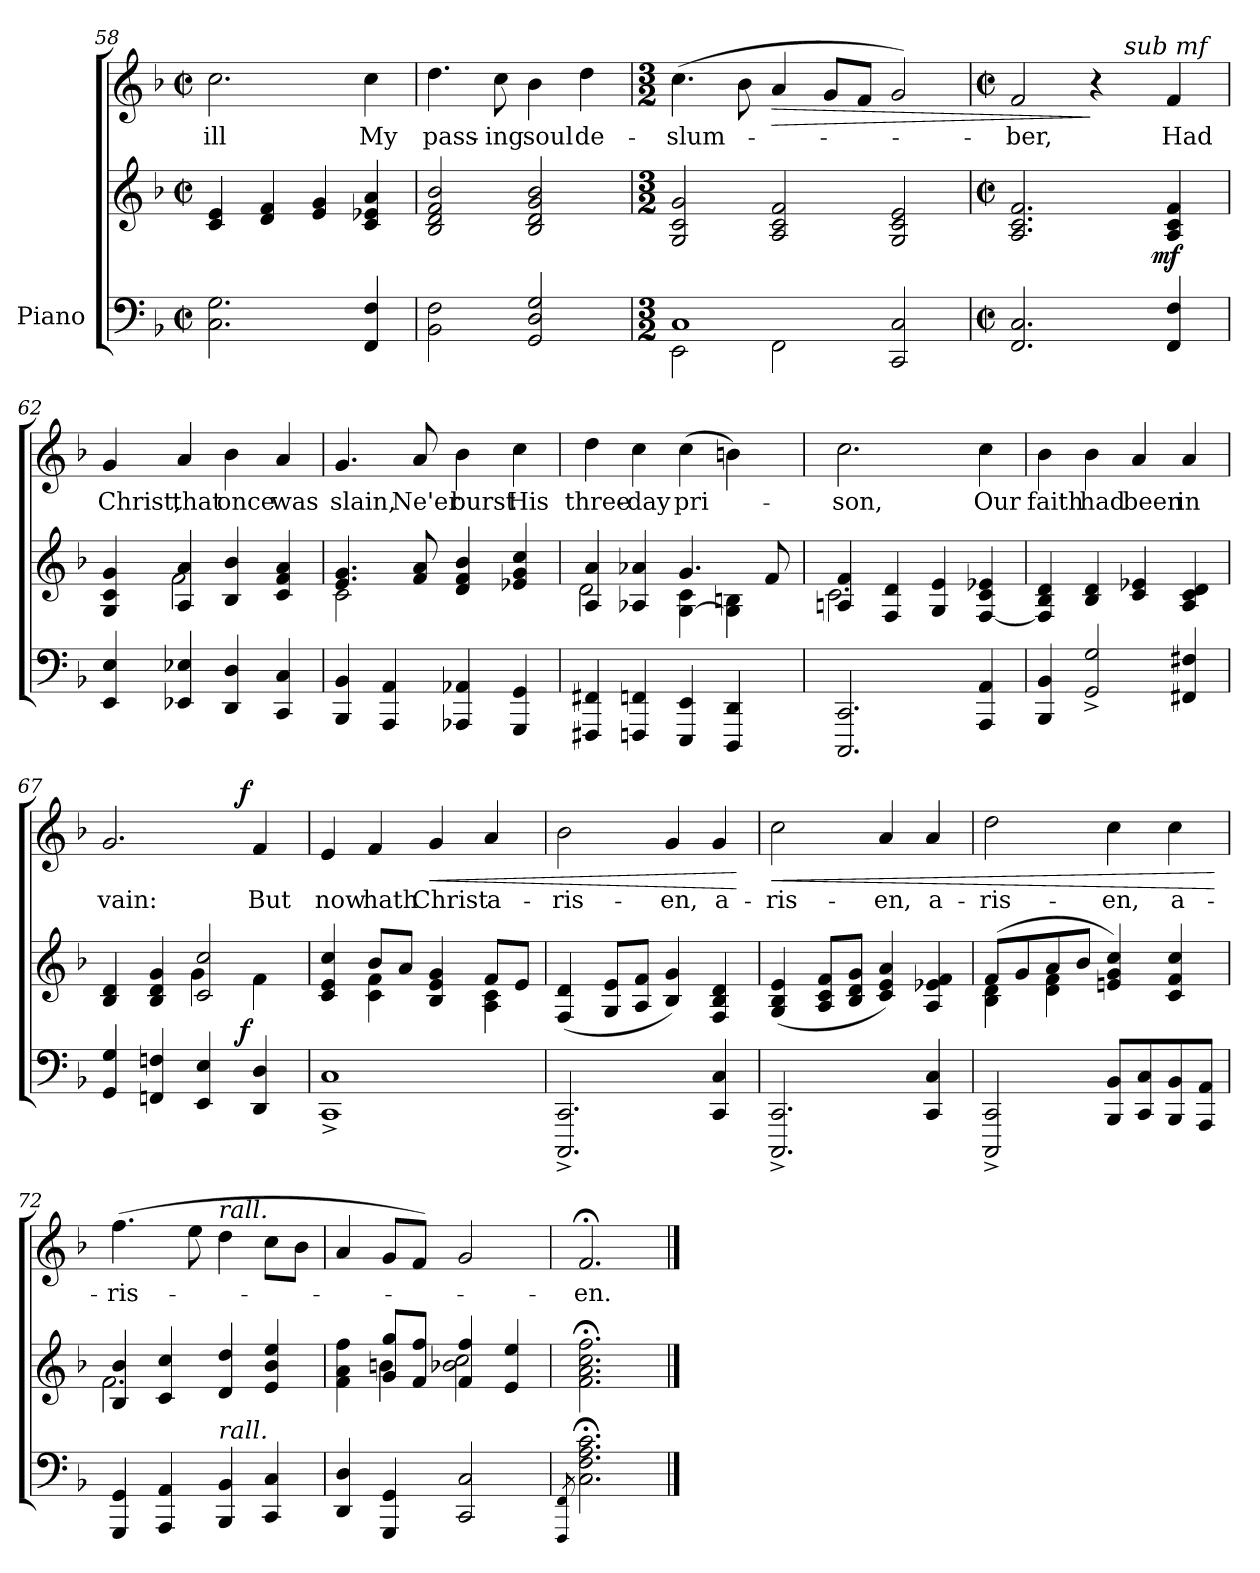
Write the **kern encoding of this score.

**kern	**kern	**dynam	**kern	**text	**dynam
*part2	*part2	*part2	*part1	*part1	*part1
*staff3	*staff2	*staff2/3	*staff1	*staff1	*staff1
*I"Piano	*	*	*	*	*
!!LO:LB:g=z
*clefF4	*clefG2	*	*clefG2	*	*
*k[b-]	*k[b-]	*	*k[b-]	*	*
*F:	*F:	*	*F:	*	*
*M2/2	*M2/2	*	*M2/2	*	*
*met(c|)	*met(c|)	*	*met(c|)	*	*
=58	=58	=58	=58	=58	=58
!	!	!	!	!LO:LY:b	!
2.C\ 2.G\	4c/ 4e/	.	2.cc\	ill	.
.	4d/ 4f/	.	.	.	.
.	4e/ 4g/	.	.	.	.
!	!	!	!	!LO:LY:b	!
4FF/ 4F/	4c/ 4e-X/ 4a/	.	4cc\	My	.
=59	=59	=59	=59	=59	=59
!	!	!	!	!LO:LY:b	!
2BB-\ 2F\	2B-/ 2d/ 2f/ 2b-/	.	4.dd\	pass-	.
!	!	!	!	!LO:LY:b	!
.	.	.	8cc\	-ing	.
!	!	!	!	!LO:LY:b	!
2GG/ 2D/ 2G/	2B-/ 2d/ 2g/ 2b-/	.	4b-\	soul	.
!	!	!	!	!LO:LY:b	!
.	.	.	4dd\	de-	.
=60	=60	=60	=60	=60	=60
*M3/2	*M3/2	*	*M3/2	*	*
*^	*	*	*	*	*
!	!	!	!	!	!LO:LY:b	!
1C	2EE\	2G/ 2c/ 2g/	.	(>4.cc\	-slum-	.
.	.	.	.	8b-\	.	.
!	!	!	!	!	!	!LO:HP:b
.	2FF\	2A/ 2c/ 2f/	.	4a/	.	>
.	.	.	.	8g/L	.	.
.	.	.	.	8f/J	.	.
2CC/ 2C/	2ryy	2G/ 2c/ 2e/	.	2g/)	.	.
=61	=61	=61	=61	=61	=61	=61
*M2/2	*	*M2/2	*	*M2/2	*	*
*met(c|)	*	*met(c|)	*	*met(c|)	*	*
!	!	!	!	!	!LO:LY:b	!
*	*	*	*	*^	*	*
2.FF/ 2.C/	2ryy	2.A/ 2.c/ 2.f/	.	2f/	2ryy	-ber,	.
.	8..ryy	.	.	4r	8ryy	.	]
!	!	!	!	!	!LO:TX:a:i:t=sub mf	!	!
.	.	.	.	.	4.ryy	.	.
!	!	!	!LO:DY:a=2	!	!	!	!
.	4ryy	.	mf	.	.	.	.
!	!	!	!	!	!	!LO:LY:b	!
4FF/ 4F/	.	4A/ 4c/ 4f/	.	4f/	.	Had	.
.	32ryy	.	.	.	.	.	.
!!LO:LB:g=z
=62	=62	=62	=62	=62	=62	=62	=62
*	*	*^	*	*	*	*	*
!	!	!	!	!	!	!	!LO:LY:b	!
*v	*v	*	*	*	*v	*v	*	*
4EE/ 4E/	4G/ 4c/ 4g/	4ryy	.	4g/	Christ,	.
!	!	!	!	!	!LO:LY:b	!
4EE-X/ 4E-X/	4A/ 4a/	2f\	.	4a/	that	.
!	!	!	!	!	!LO:LY:b	!
4DD/ 4D/	4B-/ 4b-/	.	.	4b-\	once	.
!	!	!	!	!	!LO:LY:b	!
4CC/ 4C/	4c/ 4f/ 4a/	4ryy	.	4a/	was	.
=63	=63	=63	=63	=63	=63	=63
!	!	!	!	!	!LO:LY:b	!
4BBB-/ 4BB-/	4.e/ 4.g/	2c\	.	4.g/	slain,	.
4AAA/ 4AA/	.	.	.	.	.	.
!	!	!	!	!	!LO:LY:b	!
.	8f/ 8a/	.	.	8a/	Ne'er	.
!	!	!	!	!	!LO:LY:b	!
4AAA-X/ 4AA-X/	4d/ 4f/ 4b-/	2ryy	.	4b-\	burst	.
!	!	!	!	!	!LO:LY:b	!
4GGG/ 4GG/	4e-X/ 4g/ 4cc/	.	.	4cc\	His	.
=64	=64	=64	=64	=64	=64	=64
*^	*	*	*	*	*	*
!	!	!	!	!	!	!LO:LY:b	!
4FFF#X/ 4FF#X/	2.ryy	4A/ 4a/	2d\	.	4dd\	three-	.
!	!	!	!	!	!	!LO:LY:b	!
4FFFn/ 4FFn/	.	4A-X/ 4a-X/	.	.	4cc\	-day	.
!	!	!	!	!	!	!LO:LY:b	!
4EEE/ 4EE/	.	[<4G\ 4c\	4.g/	.	(>4cc\	pri-	.
16.ryy	4DDD/ 4DD/	4G\] 4Bn\	.	.	4bn\)	.	.
8ryy	.	.	.	.	.	.	.
.	.	.	8f/	.	.	.	.
32ryy	.	.	.	.	.	.	.
*v	*v	*	*	*	*	*	*
=65	=65	=65	=65	=65	=65	=65
!	!	!	!	!	!LO:LY:b	!
2.CCC/ 2.CC/	4An/ 4f/	2.c\	.	2.cc\	-son,	.
.	4F/ 4d/	.	.	.	.	.
.	4G/ 4e/	.	.	.	.	.
!	!	!	!	!	!LO:LY:b	!
4AAA/ 4AA/	[>4F/ 4c/ 4e-X/	4ryy	.	4cc\	Our	.
!!LO:PB:g=z
=66	=66	=66	=66	=66	=66	=66
!	!	!	!	!	!LO:LY:b	!
*	*v	*v	*	*	*	*
4BBB-/ 4BB-/	4F/] 4B-/ 4d/	.	4b-\	faith	.
!	!	!	!	!LO:LY:b	!
2GG/^< 2G/^<	4B-/ 4d/	.	4b-\	had	.
!	!	!	!	!LO:LY:b	!
.	4c/ 4e-X/	.	4a/	been	.
!	!	!	!	!LO:LY:b	!
4FF#X/ 4F#X/	4A/ 4c/ 4d/	.	4a/	in	.
=67	=67	=67	=67	=67	=67
*	*^	*	*	*	*
!	!	!	!	!	!LO:LY:b	!
*^	*	*	*	*^	*	*
4GG/ 4G/	2ryy	4B-/ 4d/	2ryy	.	2.g/	2ryy	vain:	.
4FFn/ 4Fn/	.	4B-/ 4d/ 4g/	.	.	.	.	.	.
4EE/ 4E/	8..ryy	2c/ 2cc/	4g\	.	.	8..ryy	.	.
!	!	!	!	!LO:DY:a=2	!	!	!	!LO:DY:a
.	4ryy	.	.	f	.	4ryy	.	f
!	!	!	!	!	!	!	!LO:LY:b	!
4DD/ 4D/	.	.	4f\	.	4f/	.	But	.
.	32ryy	.	.	.	.	32ryy	.	.
=68	=68	=68	=68	=68	=68	=68	=68	=68
!	!	!	!	!	!	!	!LO:LY:b	!
*v	*v	*	*	*	*v	*v	*	*
1CC^< 1C^<	4c/ 4e/ 4cc/	4ryy	.	4e/	now	.
!	!	!	!	!	!LO:LY:b	!
.	4c\ 4f\	8b-/L	.	4f/	hath	.
.	.	8a/J	.	.	.	.
!	!	!	!	!	!LO:LY:b	!LO:HP:b
.	4B-/ 4e/ 4g/	4ryy	.	4g/	Christ	<
!	!	!	!	!	!LO:LY:b	!
.	4A\ 4c\	8f/L	.	4a/	a-	.
.	.	8e/J	.	.	.	.
=69	=69	=69	=69	=69	=69	=69
!	!	!	!	!	!LO:LY:b	!
*	*v	*v	*	*	*	*
2.CCC/^< 2.CC/^<	(<4F/ 4d/	.	2b-\	-ris-	.
.	8G/ 8e/L	.	.	.	.
.	8A/ 8f/J	.	.	.	.
!	!	!	!	!LO:LY:b	!
.	4B-/ 4g/)	.	4g/	-en,	.
!	!	!	!	!LO:LY:b	!
4CC/ 4C/	4F/ 4B-/ 4d/	.	4g/	a-	.
.	.	.	.	.	[
!!LO:LB:g=z
=70	=70	=70	=70	=70	=70
!	!	!	!	!LO:LY:b	!LO:HP:b
2.CCC/^< 2.CC/^<	(<4G/ 4B-/ 4e/	.	2cc\	-ris-	<
.	8A/ 8c/ 8f/L	.	.	.	.
.	8B-/ 8d/ 8g/J	.	.	.	.
!	!	!	!	!LO:LY:b	!
.	4c/ 4e/ 4a/)	.	4a/	-en,	.
!	!	!	!	!LO:LY:b	!
4CC/ 4C/	4A/ 4e-X/ 4f/	.	4a/	a-	.
=71	=71	=71	=71	=71	=71
*	*^	*	*	*	*
!	!	!	!	!	!LO:LY:b	!
2CCC/^< 2CC/^<	(>8f/L	4B-\ 4d\	.	2dd\	-ris-	.
.	8g/	.	.	.	.	.
.	8a/	4d\ 4f\	.	.	.	.
.	8b-/J	.	.	.	.	.
!	!	!	!	!	!LO:LY:b	!
8BBB-/ 8BB-/L	4en/ 4g/ 4cc/)	2ryy	.	4cc\	-en,	.
8CC/ 8C/	.	.	.	.	.	.
!	!	!	!	!	!LO:LY:b	!
8BBB-/ 8BB-/	4c/ 4f/ 4cc/	.	.	4cc\	a-	.
8AAA/ 8AA/J	.	.	.	.	.	.
*	*v	*v	*	*	*	*
.	.	.	.	.	[
=72	=72	=72	=72	=72	=72
*	*^	*	*	*	*
!	!	!	!	!	!LO:LY:b	!
4GGG/ 4GG/	4B-/ 4b-/	2.f\	.	(>4.ff\	-ris-	.
4AAA/ 4AA/	4c/ 4cc/	.	.	.	.	.
.	.	.	.	8ee\	.	.
!	!	!	!	!LO:TX:a:i:t=rall.	!	!
!LO:TX:a:i:t=rall.	!	!	!	!	!	!
4BBB-/ 4BB-/	4d/ 4dd/	.	.	4dd\	.	.
4CC/ 4C/	4e/ 4b-/ 4ee/	4ryy	.	8cc\L	.	.
.	.	.	.	8b-\J	.	.
=73	=73	=73	=73	=73	=73	=73
4DD/ 4D/	4ryy	4f\ 4a\ 4ff\	.	4a/	.	.
4GGG/ 4GG/	8g/ 8gg/L	4bn\	.	8g/L	.	.
.	8f/ 8ff/J	.	.	8f/J)	.	.
2CC/ 2C/	4f/ 4ff/	2b-X\ 2cc\	.	2g/	.	.
.	4e/ 4ee/	.	.	.	.	.
*	*v	*v	*	*	*	*
=74	=74	=74	=74	=74	=74
8qFFF/ 8qFF/	.	.	.	.	.
!	!	!	!	!LO:LY:b	!
2.C\;< 2.F\;< 2.A\;< 2.c\;<	2.f\;< 2.a\;< 2.cc\;< 2.ff\;<	.	2.f;/	-en.	.
==	==	==	==	==	==
*-	*-	*-	*-	*-	*-
